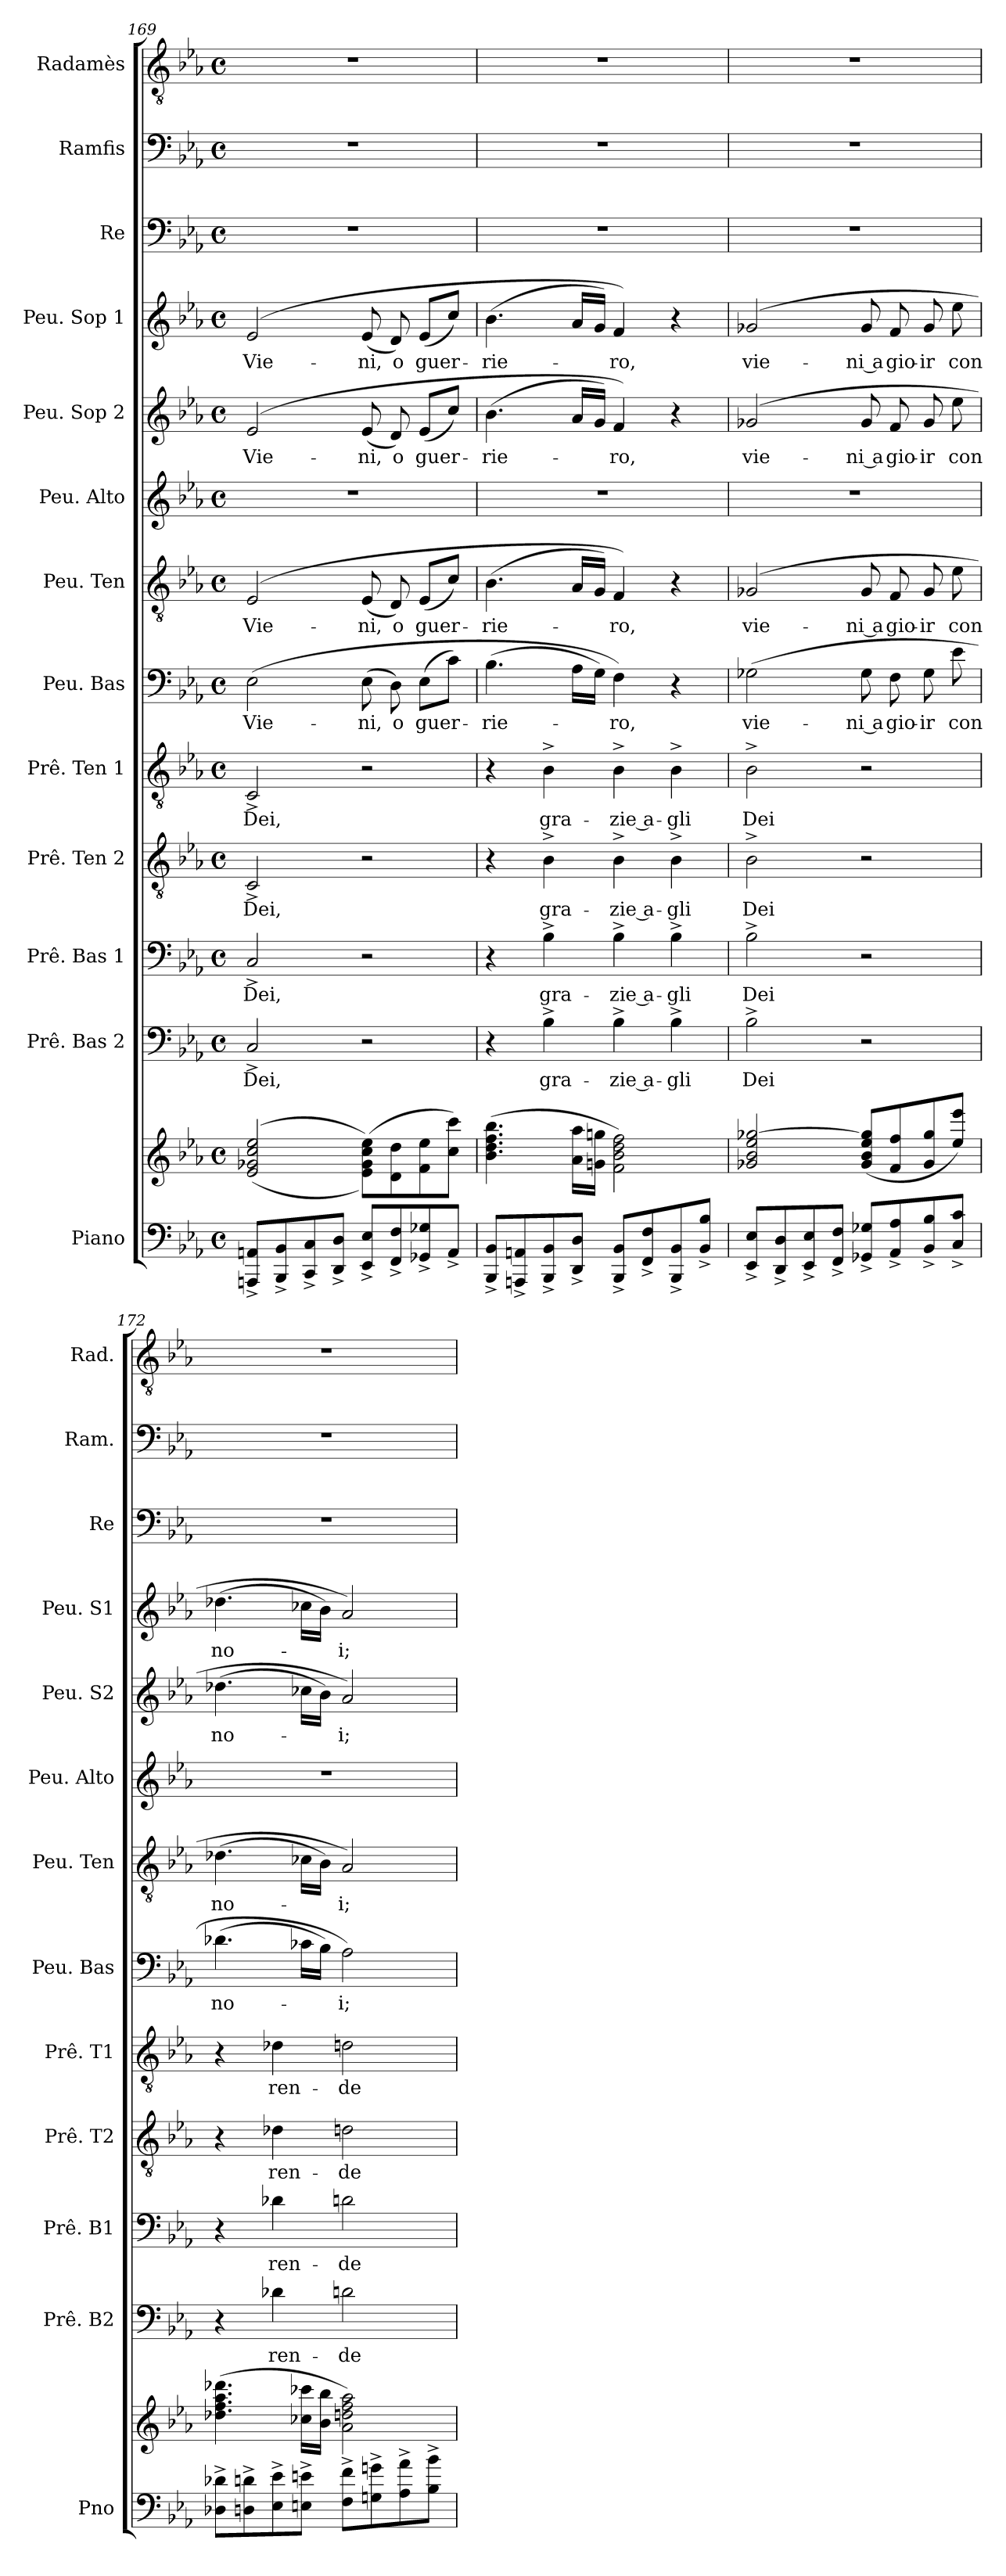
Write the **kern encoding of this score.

**kern	**kern	**kern	**text	**kern	**text	**kern	**text	**kern	**text	**kern	**text	**kern	**text	**kern	**kern	**text	**kern	**text	**kern	**kern	**kern
*part13	*part13	*part12	*part12	*part11	*part11	*part10	*part10	*part9	*part9	*part8	*part8	*part7	*part7	*part6	*part5	*part5	*part4	*part4	*part3	*part2	*part1
*staff14	*staff13	*staff12	*staff12	*staff11	*staff11	*staff10	*staff10	*staff9	*staff9	*staff8	*staff8	*staff7	*staff7	*staff6	*staff5	*staff5	*staff4	*staff4	*staff3	*staff2	*staff1
*I"Piano	*	*I"Prê. Bas 2	*	*I"Prê. Bas 1	*	*I"Prê. Ten 2	*	*I"Prê. Ten 1	*	*I"Peu. Bas	*	*I"Peu. Ten	*	*I"Peu. Alto	*I"Peu. Sop 2	*	*I"Peu. Sop 1	*	*I"Re	*I"Ramfis	*I"Radamès
*I'Pno	*	*I'Prê. B2	*	*I'Prê. B1	*	*I'Prê. T2	*	*I'Prê. T1	*	*I'Peu. Bas	*	*I'Peu. Ten	*	*I'Peu. Alto	*I'Peu. S2	*	*I'Peu. S1	*	*I'Re	*I'Ram.	*I'Rad.
!!LO:PB:g=z
*clefF4	*clefG2	*clefF4	*	*clefF4	*	*clefGv2	*	*clefGv2	*	*clefF4	*	*clefGv2	*	*clefG2	*clefG2	*	*clefG2	*	*clefF4	*clefF4	*clefGv2
*k[b-e-a-]	*k[b-e-a-]	*k[b-e-a-]	*	*k[b-e-a-]	*	*k[b-e-a-]	*	*k[b-e-a-]	*	*k[b-e-a-]	*	*k[b-e-a-]	*	*k[b-e-a-]	*k[b-e-a-]	*	*k[b-e-a-]	*	*k[b-e-a-]	*k[b-e-a-]	*k[b-e-a-]
*M4/4	*M4/4	*M4/4	*	*M4/4	*	*M4/4	*	*M4/4	*	*M4/4	*	*M4/4	*	*M4/4	*M4/4	*	*M4/4	*	*M4/4	*M4/4	*M4/4
*met(c)	*met(c)	*met(c)	*	*met(c)	*	*met(c)	*	*met(c)	*	*met(c)	*	*met(c)	*	*met(c)	*met(c)	*	*met(c)	*	*met(c)	*met(c)	*met(c)
=169	=169	=169	=169	=169	=169	=169	=169	=169	=169	=169	=169	=169	=169	=169	=169	=169	=169	=169	=169	=169	=169
!	!	!	!LO:LY:b:color=#0055FF	!	!LO:LY:b:color=#0055FF	!	!LO:LY:b:color=#0055FF	!	!LO:LY:b:color=#0055FF	!	!LO:LY:b:color=#0055FF	!	!LO:LY:b:color=#0055FF	!	!	!LO:LY:b:color=#0055FF	!	!LO:LY:b:color=#AA0000	!	!	!
8AAAn/^ 8AAn/^L	(>(>2e-/ 2g-X/ 2cc/ 2ee-/	2C^/	Dei,	2C^/	Dei,	2C^/	Dei,	2C^/	Dei,	(>2E-\	Vie-	(>2E-/	Vie-	1r	(>2e-/	Vie-	(>2e-/	Vie-	1r	1r	1r
8BBB-/^ 8BB-/^	.	.	.	.	.	.	.	.	.	.	.	.	.	.	.	.	.	.	.	.	.
8CC/^ 8C/^	.	.	.	.	.	.	.	.	.	.	.	.	.	.	.	.	.	.	.	.	.
8DD/^ 8D/^J	.	.	.	.	.	.	.	.	.	.	.	.	.	.	.	.	.	.	.	.	.
!	!	!	!	!	!	!	!	!	!	!	!LO:LY:b:color=#0055FF	!	!LO:LY:b:color=#0055FF	!	!	!LO:LY:b:color=#0055FF	!	!LO:LY:b:color=#AA0000	!	!	!
8EE-/^ 8E-/^L	(>8e-\ 8g-\ 8cc\ 8ee-\L))	2r	.	2r	.	2r	.	2r	.	(>8E-\	-ni,	(<8E-/	-ni,	.	(<8e-/	-ni,	(<8e-/	-ni,	.	.	.
!	!	!	!	!	!	!	!	!	!	!	!LO:LY:b:color=#0055FF	!	!LO:LY:b:color=#0055FF	!	!	!LO:LY:b:color=#0055FF	!	!LO:LY:b:color=#AA0000	!	!	!
8FF/^ 8F/^	8d\ 8dd\	.	.	.	.	.	.	.	.	8D\)	o	8D/)	o	.	8d/)	o	8d/)	o	.	.	.
!	!	!	!	!	!	!	!	!	!	!	!LO:LY:b:color=#0055FF	!	!LO:LY:b:color=#0055FF	!	!	!LO:LY:b:color=#0055FF	!	!LO:LY:b:color=#AA0000	!	!	!
8GG-X/^ 8G-X/^	8f\ 8ee-\	.	.	.	.	.	.	.	.	(>8E-\L	guer-	(<8E-/L	guer-	.	(<8e-/L	guer-	(<8e-/L	guer-	.	.	.
8AA^/J	8cc\ 8ccc\J)	.	.	.	.	.	.	.	.	8c\J)	.	8c/J)	.	.	8cc/J)	.	8cc/J)	.	.	.	.
=170	=170	=170	=170	=170	=170	=170	=170	=170	=170	=170	=170	=170	=170	=170	=170	=170	=170	=170	=170	=170	=170
!	!	!	!	!	!	!	!	!	!	!	!LO:LY:b:color=#0055FF	!	!LO:LY:b:color=#0055FF	!	!	!LO:LY:b:color=#0055FF	!	!LO:LY:b:color=#AA0000	!	!	!
8BBB-/^ 8BB-/^L	(>4.b-\ 4.dd\ 4.ff\ 4.bb-\	4r	.	4r	.	4r	.	4r	.	(>4.B-\	-rie-	(>4.B-\	-rie-	1r	(>4.b-\	-rie-	(>4.b-\	-rie-	1r	1r	1r
8AAAn/^ 8AAn/^	.	.	.	.	.	.	.	.	.	.	.	.	.	.	.	.	.	.	.	.	.
!	!	!	!LO:LY:b:color=#0055FF	!	!LO:LY:b:color=#0055FF	!	!LO:LY:b:color=#0055FF	!	!LO:LY:b:color=#0055FF	!	!	!	!	!	!	!	!	!	!	!	!
8BBB-/^ 8BB-/^	.	4B-^\	gra-	4B-^\	gra-	4B-^\	gra-	4B-^\	gra-	.	.	.	.	.	.	.	.	.	.	.	.
8DD/^ 8D/^J	16a-\ 16aa-\LL	.	.	.	.	.	.	.	.	16A-\LL	.	16A-/LL	.	.	16a-/LL	.	16a-/LL	.	.	.	.
.	16gn\ 16ggn\JJ	.	.	.	.	.	.	.	.	16G\JJ)	.	16G/JJ)	.	.	16g/JJ)	.	16g/JJ)	.	.	.	.
!	!	!	!LO:LY:b:color=#0055FF	!	!LO:LY:b:color=#0055FF	!	!LO:LY:b:color=#0055FF	!	!LO:LY:b:color=#0055FF	!	!LO:LY:b:color=#0055FF	!	!LO:LY:b:color=#0055FF	!	!	!LO:LY:b:color=#0055FF	!	!LO:LY:b:color=#AA0000	!	!	!
8BBB-/^ 8BB-/^L	2f\ 2b-\ 2dd\ 2ff\)	4B-^\	zie a-	4B-^\	zie a-	4B-^\	zie a-	4B-^\	zie a-	4F\)	-ro,	4F/)	-ro,	.	4f/)	-ro,	4f/)	-ro,	.	.	.
8FF/^ 8F/^	.	.	.	.	.	.	.	.	.	.	.	.	.	.	.	.	.	.	.	.	.
!	!	!	!LO:LY:b:color=#0055FF	!	!LO:LY:b:color=#0055FF	!	!LO:LY:b:color=#0055FF	!	!LO:LY:b:color=#0055FF	!	!	!	!	!	!	!	!	!	!	!	!
8BBB-/^ 8BB-/^	.	4B-^\	-gli	4B-^\	-gli	4B-^\	-gli	4B-^\	-gli	4r	.	4r	.	.	4r	.	4r	.	.	.	.
8BB-/^ 8B-/^J	.	.	.	.	.	.	.	.	.	.	.	.	.	.	.	.	.	.	.	.	.
=171	=171	=171	=171	=171	=171	=171	=171	=171	=171	=171	=171	=171	=171	=171	=171	=171	=171	=171	=171	=171	=171
!	!	!	!LO:LY:b:color=#0055FF	!	!LO:LY:b:color=#0055FF	!	!LO:LY:b:color=#0055FF	!	!LO:LY:b:color=#0055FF	!	!LO:LY:b:color=#0055FF	!	!LO:LY:b:color=#0055FF	!	!	!LO:LY:b:color=#0055FF	!	!LO:LY:b:color=#AA0000	!	!	!
8EE-/^ 8E-/^L	2g-X/ 2b-/ 2ee-/ [2gg-X/	2B-^\	Dei	2B-^\	Dei	2B-^\	Dei	2B-^\	Dei	(>2G-X\	vie-	(>2G-X/	vie-	1r	(>2g-X/	vie-	(>2g-X/	vie-	1r	1r	1r
8DD/^ 8D/^	.	.	.	.	.	.	.	.	.	.	.	.	.	.	.	.	.	.	.	.	.
8EE-/^ 8E-/^	.	.	.	.	.	.	.	.	.	.	.	.	.	.	.	.	.	.	.	.	.
8FF/^ 8F/^J	.	.	.	.	.	.	.	.	.	.	.	.	.	.	.	.	.	.	.	.	.
!	!	!	!	!	!	!	!	!	!	!	!LO:LY:b:color=#0055FF	!	!LO:LY:b:color=#0055FF	!	!	!LO:LY:b:color=#0055FF	!	!LO:LY:b:color=#AA0000	!	!	!
8GG-X/^ 8G-X/^L	(<8g-/ 8b-/ 8ee-/ 8gg-/]L	2r	.	2r	.	2r	.	2r	.	8G-\	-ni a	8G-/	-ni a	.	8g-/	-ni a	8g-/	-ni a	.	.	.
!	!	!	!	!	!	!	!	!	!	!	!LO:LY:b:color=#0055FF	!	!LO:LY:b:color=#0055FF	!	!	!LO:LY:b:color=#0055FF	!	!LO:LY:b:color=#AA0000	!	!	!
8AA-/^ 8A-/^	8f/ 8ff/	.	.	.	.	.	.	.	.	8F\	gio-	8F/	gio-	.	8f/	gio-	8f/	gio-	.	.	.
!	!	!	!	!	!	!	!	!	!	!	!LO:LY:b:color=#0055FF	!	!LO:LY:b:color=#0055FF	!	!	!LO:LY:b:color=#0055FF	!	!LO:LY:b:color=#AA0000	!	!	!
8BB-/^ 8B-/^	8g-/ 8gg-/	.	.	.	.	.	.	.	.	8G-\	-ir	8G-/	-ir	.	8g-/	-ir	8g-/	-ir	.	.	.
!	!	!	!	!	!	!	!	!	!	!	!LO:LY:b:color=#0055FF	!	!LO:LY:b:color=#0055FF	!	!	!LO:LY:b:color=#0055FF	!	!LO:LY:b:color=#AA0000	!	!	!
8C/^ 8c/^J	8ee-/ 8eee-/J)	.	.	.	.	.	.	.	.	8e-\	con	8e-\	con	.	8ee-\	con	8ee-\	con	.	.	.
=172	=172	=172	=172	=172	=172	=172	=172	=172	=172	=172	=172	=172	=172	=172	=172	=172	=172	=172	=172	=172	=172
!	!	!	!	!	!	!	!	!	!	!	!LO:LY:b:color=#0055FF	!	!LO:LY:b:color=#0055FF	!	!	!LO:LY:b:color=#0055FF	!	!LO:LY:b:color=#AA0000	!	!	!
8D-X\^ 8d-X\^L	(>4.dd-X\ 4.ff\ 4.aa-\ 4.ddd-X\	4r	.	4r	.	4r	.	4r	.	(>4.d-X\	no-	(>4.d-X\	no-	1r	(>4.dd-X\	no-	(>4.dd-X\	no-	1r	1r	1r
8Dn\^ 8dn\^	.	.	.	.	.	.	.	.	.	.	.	.	.	.	.	.	.	.	.	.	.
!	!	!	!LO:LY:b:color=#0055FF	!	!LO:LY:b:color=#0055FF	!	!LO:LY:b:color=#0055FF	!	!LO:LY:b:color=#0055FF	!	!	!	!	!	!	!	!	!	!	!	!
8E-\^ 8e-\^	.	4d-X\	ren-	4d-X\	ren-	4d-X\	ren-	4d-X\	ren-	.	.	.	.	.	.	.	.	.	.	.	.
8En\^ 8en\^J	16cc-X\ 16ccc-X\LL	.	.	.	.	.	.	.	.	16c-X\LL	.	16c-X\LL	.	.	16cc-X\LL	.	16cc-X\LL	.	.	.	.
.	16b-\ 16bb-\JJ	.	.	.	.	.	.	.	.	16B-\JJ)	.	16B-\JJ)	.	.	16b-\JJ)	.	16b-\JJ)	.	.	.	.
!	!	!	!LO:LY:b:color=#0055FF	!	!LO:LY:b:color=#0055FF	!	!LO:LY:b:color=#0055FF	!	!LO:LY:b:color=#0055FF	!	!LO:LY:b:color=#0055FF	!	!LO:LY:b:color=#0055FF	!	!	!LO:LY:b:color=#0055FF	!	!LO:LY:b:color=#AA0000	!	!	!
8F\^ 8f\^L	2a-\ 2ddn\ 2ff\ 2aa-\)	2dn\	-de-	2dn\	-de-	2dn\	-de-	2dn\	-de-	2A-\)	-i;	2A-/)	-i;	.	2a-/)	-i;	2a-/)	-i;	.	.	.
8Gn\^ 8gn\^	.	.	.	.	.	.	.	.	.	.	.	.	.	.	.	.	.	.	.	.	.
8A-\^ 8a-\^	.	.	.	.	.	.	.	.	.	.	.	.	.	.	.	.	.	.	.	.	.
8B-\^ 8b-\^J	.	.	.	.	.	.	.	.	.	.	.	.	.	.	.	.	.	.	.	.	.
=	=	=	=	=	=	=	=	=	=	=	=	=	=	=	=	=	=	=	=	=	=
*-	*-	*-	*-	*-	*-	*-	*-	*-	*-	*-	*-	*-	*-	*-	*-	*-	*-	*-	*-	*-	*-
